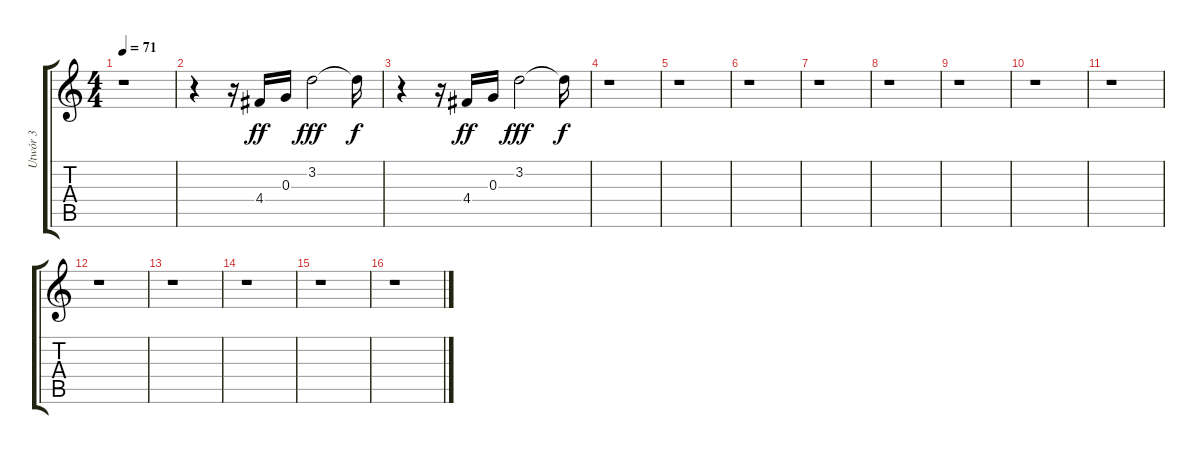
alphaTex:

\track ("Utwór 3" "Utwór 3") {instrument electricguitarclean}
\staff {score tabs}
\tuning (E4 B3 G3 D3 A2 E2) {hide}
\ts (4 4)
\tempo 71
\clef g2
\ks c
r.1{dy f} |
r.4 r.16 4.4.16{dy ff volume 16} 0.3.16 3.2.2{dy fff} 3.2{t}.16{dy f} |
r.4 r.16 4.4.16{dy ff} 0.3.16 3.2.2{dy fff} 3.2{t}.16{dy f} |
r.1 |
r.1 |
r.1 |
r.1 |
r.1 |
r.1 |
r.1 |
r.1 |
r.1 |
r.1 |
r.1 |
r.1 |
r.1
